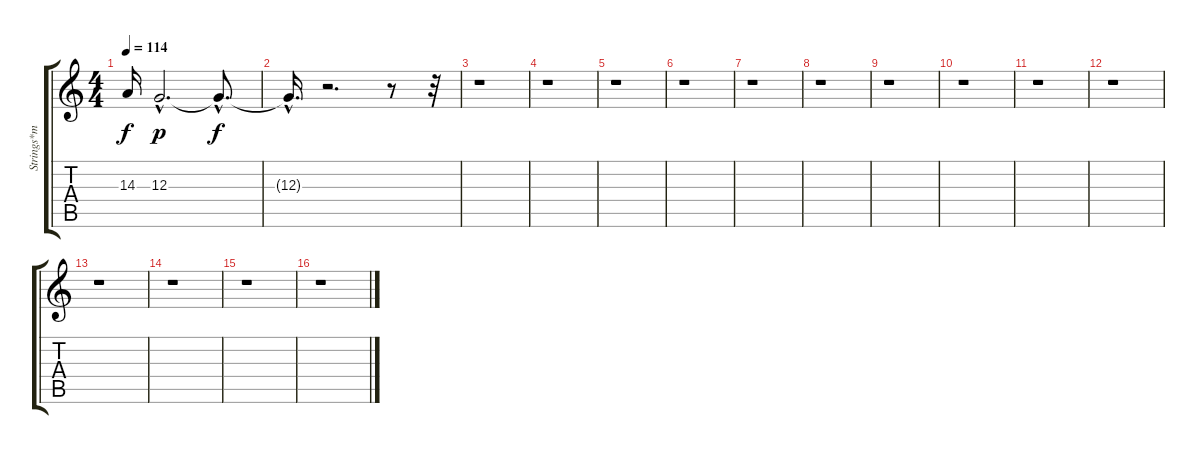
\track (" Strings*merged" " Strings*m") {instrument stringensemble1}
\staff {score tabs}
\tuning (E4 B3 G3 D3 A2 E2) {hide}
\ts (4 4)
\tempo 114
\clef g2
\ks c
14.3{t}.16{dy f} 12.3{hac}.2{d dy p} 12.3{hac t}.8{d dy f} |
12.3{hac t}.16{d} r.2{d} r.8 r.32 |
r.1 |
r.1 |
r.1 |
r.1 |
r.1 |
r.1 |
r.1 |
r.1 |
r.1 |
r.1 |
r.1 |
r.1 |
r.1 |
r.1
